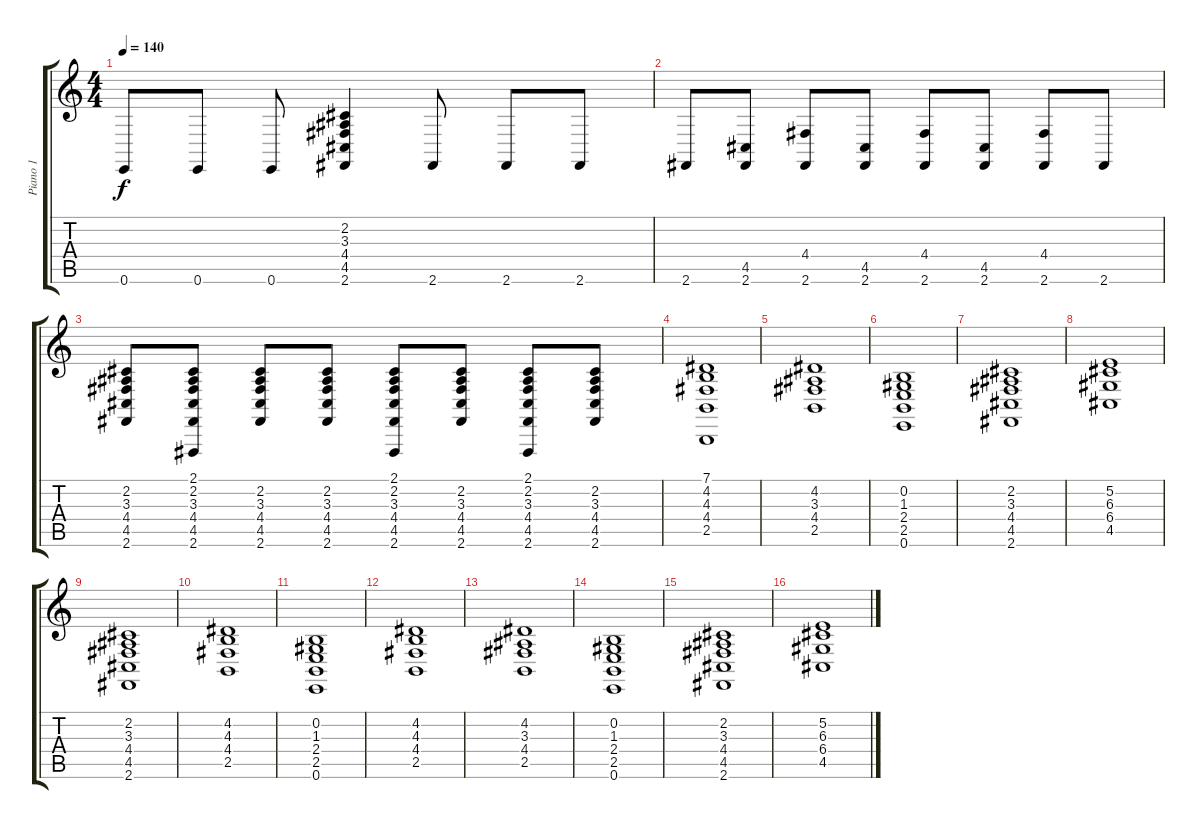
\track ("Piano 1" "Piano 1") {instrument acousticgrandpiano}
\staff {score tabs}
\tuning (E1 B3 G3 D3 A2 E2) {hide}
\ts (4 4)
\tempo 140
\clef g2
\ks c
0.6.8{dy f} 0.6.8 0.6.8 (2.2 3.3 4.4 4.5 2.6).4 2.6.8 2.6.8 2.6.8 |
2.6.8 (4.5 2.6).8 (4.4 2.6).8 (4.5 2.6).8 (4.4 2.6).8 (4.5 2.6).8 (4.4 2.6).8 2.6.8 |
(2.2 3.3 4.4 4.5 2.6).8 (2.1 2.2 3.3 4.4 4.5 2.6).8 (2.2 3.3 4.4 4.5 2.6).8 (2.2 3.3 4.4 4.5 2.6).8 (2.1 2.2 3.3 4.4 4.5 2.6).8 (2.2 3.3 4.4 4.5 2.6).8 (2.1 2.2 3.3 4.4 4.5 2.6).8 (2.2 3.3 4.4 4.5 2.6).8 |
(7.1 4.2 4.3 4.4 2.5).1 |
(4.2 3.3 4.4 2.5).1 |
(0.2 1.3 2.4 2.5 0.6).1 |
(2.2 3.3 4.4 4.5 2.6).1 |
(5.2 6.3 6.4 4.5).1 |
(2.2 3.3 4.4 4.5 2.6).1 |
(4.2 4.3 4.4 2.5).1 |
(0.2 1.3 2.4 2.5 0.6).1 |
(4.2 4.3 4.4 2.5).1 |
(4.2 3.3 4.4 2.5).1 |
(0.2 1.3 2.4 2.5 0.6).1 |
(2.2 3.3 4.4 4.5 2.6).1 |
(5.2 6.3 6.4 4.5).1
